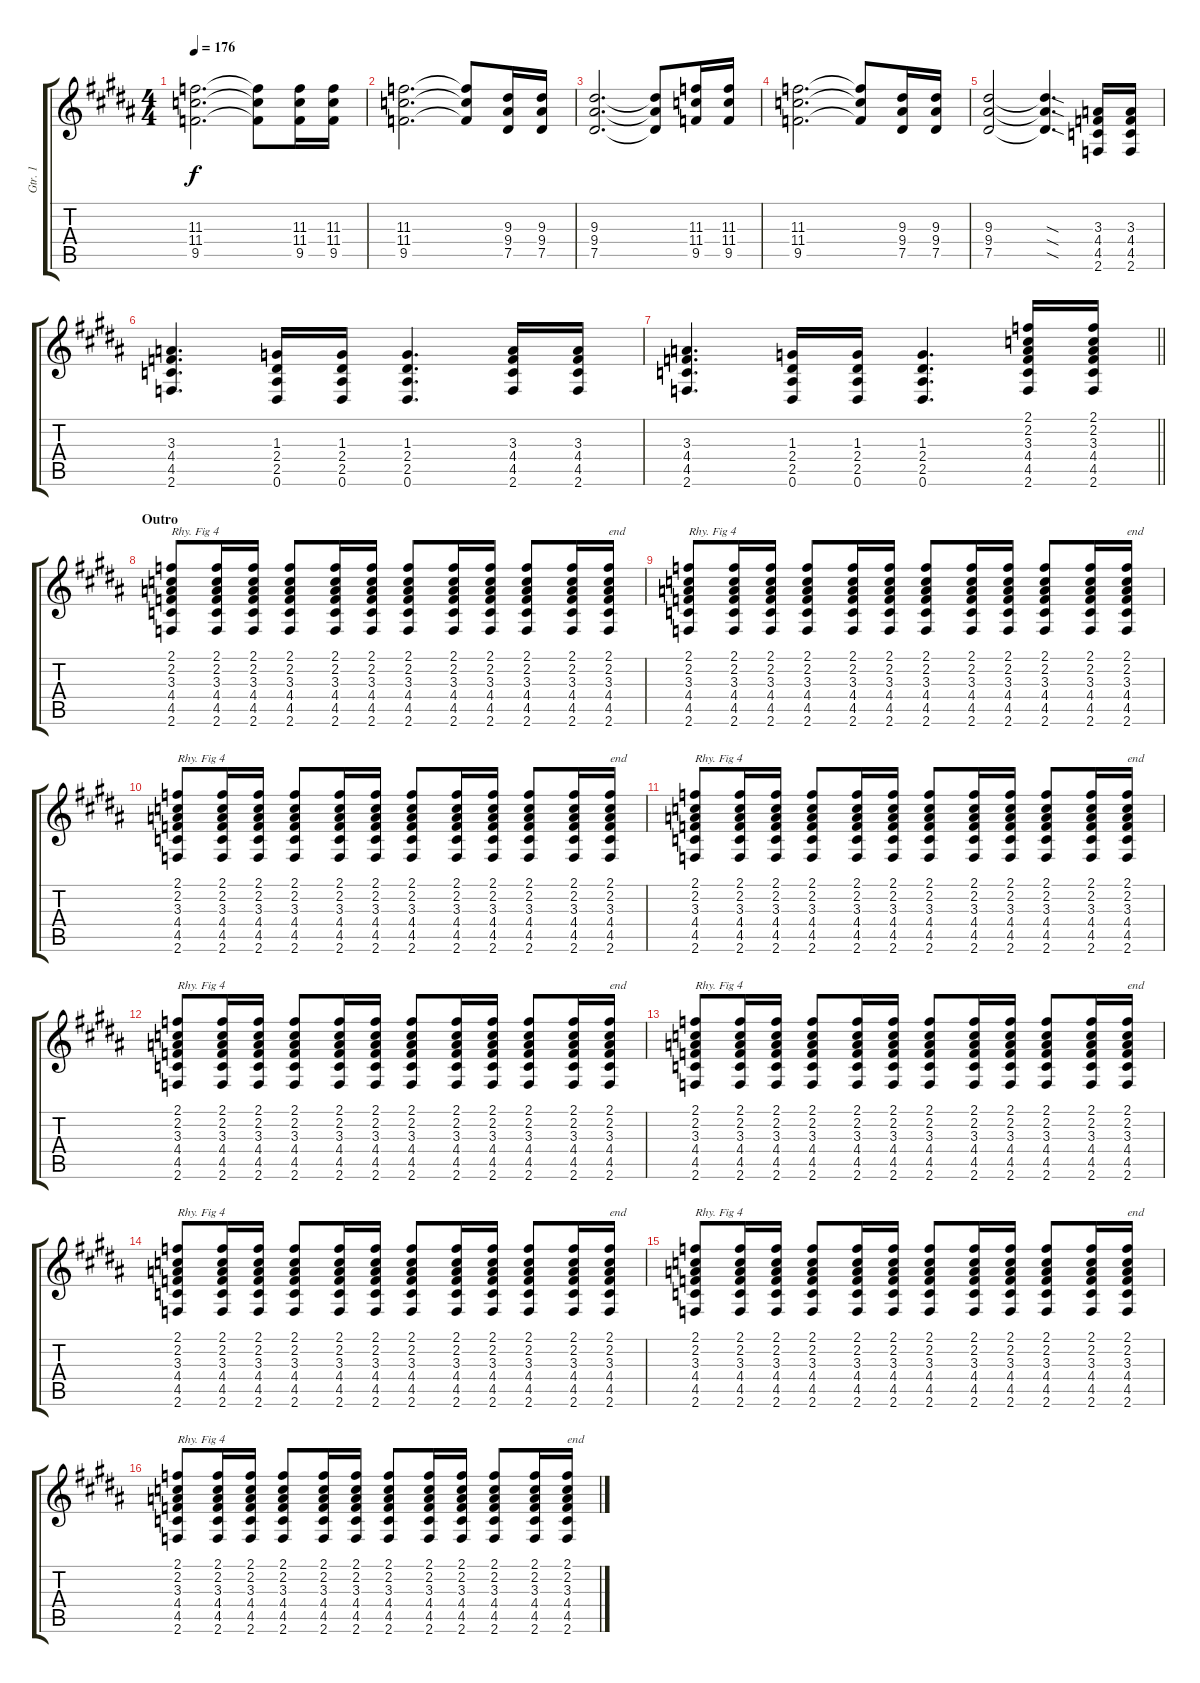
\track ("Gtr. 1" "Gtr. 1") {instrument overdrivenguitar}
\staff {score tabs}
\tuning (Eb4 Bb3 Gb3 Db3 Ab2 Eb2) {hide}
\ts (4 4)
\tempo 176
\clef g2
\ks b
(11.3{t} 11.4{t} 9.5{t}).2{d dy f} (11.3{t} 11.4{t} 9.5{t}).8 (11.3 11.4 9.5).16 (11.3 11.4 9.5).16 |
(11.3 11.4 9.5).2{d} (11.3{t} 11.4{t} 9.5{t}).8 (9.3 9.4 7.5).16 (9.3 9.4 7.5).16 |
(9.3 9.4 7.5).2{d} (9.3{t} 9.4{t} 7.5{t}).8 (11.3 11.4 9.5).16 (11.3 11.4 9.5).16 |
(11.3 11.4 9.5).2{d} (11.3{t} 11.4{t} 9.5{t}).8 (9.3 9.4 7.5).16 (9.3 9.4 7.5).16 |
(9.3 9.4 7.5).2 (9.3{sod t} 9.4{sod t} 7.5{sod t}).4{d} (3.3 4.4 4.5 2.6).16 (3.3 4.4 4.5 2.6).16 |
(3.3 4.4 4.5 2.6).4{d} (1.3 2.4 2.5 0.6).16 (1.3 2.4 2.5 0.6).16 (1.3 2.4 2.5 0.6).4{d} (3.3 4.4 4.5 2.6).16 (3.3 4.4 4.5 2.6).16 |
\barLineRight lightlight
(3.3 4.4 4.5 2.6).4{d} (1.3 2.4 2.5 0.6).16 (1.3 2.4 2.5 0.6).16 (1.3 2.4 2.5 0.6).4{d} (2.1 2.2 3.3 4.4 4.5 2.6).16 (2.1 2.2 3.3 4.4 4.5 2.6).16 |
\section ("" "Outro")
(2.1 2.2 3.3 4.4 4.5 2.6).8{txt "Rhy. Fig 4"} (2.1 2.2 3.3 4.4 4.5 2.6).16 (2.1 2.2 3.3 4.4 4.5 2.6).16 (2.1 2.2 3.3 4.4 4.5 2.6).8 (2.1 2.2 3.3 4.4 4.5 2.6).16 (2.1 2.2 3.3 4.4 4.5 2.6).16 (2.1 2.2 3.3 4.4 4.5 2.6).8 (2.1 2.2 3.3 4.4 4.5 2.6).16 (2.1 2.2 3.3 4.4 4.5 2.6).16 (2.1 2.2 3.3 4.4 4.5 2.6).8 (2.1 2.2 3.3 4.4 4.5 2.6).16 (2.1 2.2 3.3 4.4 4.5 2.6).16{txt "end"} |
(2.1 2.2 3.3 4.4 4.5 2.6).8{txt "Rhy. Fig 4"} (2.1 2.2 3.3 4.4 4.5 2.6).16 (2.1 2.2 3.3 4.4 4.5 2.6).16 (2.1 2.2 3.3 4.4 4.5 2.6).8 (2.1 2.2 3.3 4.4 4.5 2.6).16 (2.1 2.2 3.3 4.4 4.5 2.6).16 (2.1 2.2 3.3 4.4 4.5 2.6).8 (2.1 2.2 3.3 4.4 4.5 2.6).16 (2.1 2.2 3.3 4.4 4.5 2.6).16 (2.1 2.2 3.3 4.4 4.5 2.6).8 (2.1 2.2 3.3 4.4 4.5 2.6).16 (2.1 2.2 3.3 4.4 4.5 2.6).16{txt "end"} |
(2.1 2.2 3.3 4.4 4.5 2.6).8{txt "Rhy. Fig 4"} (2.1 2.2 3.3 4.4 4.5 2.6).16 (2.1 2.2 3.3 4.4 4.5 2.6).16 (2.1 2.2 3.3 4.4 4.5 2.6).8 (2.1 2.2 3.3 4.4 4.5 2.6).16 (2.1 2.2 3.3 4.4 4.5 2.6).16 (2.1 2.2 3.3 4.4 4.5 2.6).8 (2.1 2.2 3.3 4.4 4.5 2.6).16 (2.1 2.2 3.3 4.4 4.5 2.6).16 (2.1 2.2 3.3 4.4 4.5 2.6).8 (2.1 2.2 3.3 4.4 4.5 2.6).16 (2.1 2.2 3.3 4.4 4.5 2.6).16{txt "end"} |
(2.1 2.2 3.3 4.4 4.5 2.6).8{txt "Rhy. Fig 4"} (2.1 2.2 3.3 4.4 4.5 2.6).16 (2.1 2.2 3.3 4.4 4.5 2.6).16 (2.1 2.2 3.3 4.4 4.5 2.6).8 (2.1 2.2 3.3 4.4 4.5 2.6).16 (2.1 2.2 3.3 4.4 4.5 2.6).16 (2.1 2.2 3.3 4.4 4.5 2.6).8 (2.1 2.2 3.3 4.4 4.5 2.6).16 (2.1 2.2 3.3 4.4 4.5 2.6).16 (2.1 2.2 3.3 4.4 4.5 2.6).8 (2.1 2.2 3.3 4.4 4.5 2.6).16 (2.1 2.2 3.3 4.4 4.5 2.6).16{txt "end"} |
(2.1 2.2 3.3 4.4 4.5 2.6).8{txt "Rhy. Fig 4"} (2.1 2.2 3.3 4.4 4.5 2.6).16 (2.1 2.2 3.3 4.4 4.5 2.6).16 (2.1 2.2 3.3 4.4 4.5 2.6).8 (2.1 2.2 3.3 4.4 4.5 2.6).16 (2.1 2.2 3.3 4.4 4.5 2.6).16 (2.1 2.2 3.3 4.4 4.5 2.6).8 (2.1 2.2 3.3 4.4 4.5 2.6).16 (2.1 2.2 3.3 4.4 4.5 2.6).16 (2.1 2.2 3.3 4.4 4.5 2.6).8 (2.1 2.2 3.3 4.4 4.5 2.6).16 (2.1 2.2 3.3 4.4 4.5 2.6).16{txt "end"} |
(2.1 2.2 3.3 4.4 4.5 2.6).8{txt "Rhy. Fig 4"} (2.1 2.2 3.3 4.4 4.5 2.6).16 (2.1 2.2 3.3 4.4 4.5 2.6).16 (2.1 2.2 3.3 4.4 4.5 2.6).8 (2.1 2.2 3.3 4.4 4.5 2.6).16 (2.1 2.2 3.3 4.4 4.5 2.6).16 (2.1 2.2 3.3 4.4 4.5 2.6).8 (2.1 2.2 3.3 4.4 4.5 2.6).16 (2.1 2.2 3.3 4.4 4.5 2.6).16 (2.1 2.2 3.3 4.4 4.5 2.6).8 (2.1 2.2 3.3 4.4 4.5 2.6).16 (2.1 2.2 3.3 4.4 4.5 2.6).16{txt "end"} |
(2.1 2.2 3.3 4.4 4.5 2.6).8{txt "Rhy. Fig 4"} (2.1 2.2 3.3 4.4 4.5 2.6).16 (2.1 2.2 3.3 4.4 4.5 2.6).16 (2.1 2.2 3.3 4.4 4.5 2.6).8 (2.1 2.2 3.3 4.4 4.5 2.6).16 (2.1 2.2 3.3 4.4 4.5 2.6).16 (2.1 2.2 3.3 4.4 4.5 2.6).8 (2.1 2.2 3.3 4.4 4.5 2.6).16 (2.1 2.2 3.3 4.4 4.5 2.6).16 (2.1 2.2 3.3 4.4 4.5 2.6).8 (2.1 2.2 3.3 4.4 4.5 2.6).16 (2.1 2.2 3.3 4.4 4.5 2.6).16{txt "end"} |
(2.1 2.2 3.3 4.4 4.5 2.6).8{txt "Rhy. Fig 4"} (2.1 2.2 3.3 4.4 4.5 2.6).16 (2.1 2.2 3.3 4.4 4.5 2.6).16 (2.1 2.2 3.3 4.4 4.5 2.6).8 (2.1 2.2 3.3 4.4 4.5 2.6).16 (2.1 2.2 3.3 4.4 4.5 2.6).16 (2.1 2.2 3.3 4.4 4.5 2.6).8 (2.1 2.2 3.3 4.4 4.5 2.6).16 (2.1 2.2 3.3 4.4 4.5 2.6).16 (2.1 2.2 3.3 4.4 4.5 2.6).8 (2.1 2.2 3.3 4.4 4.5 2.6).16 (2.1 2.2 3.3 4.4 4.5 2.6).16{txt "end"} |
(2.1 2.2 3.3 4.4 4.5 2.6).8{txt "Rhy. Fig 4"} (2.1 2.2 3.3 4.4 4.5 2.6).16 (2.1 2.2 3.3 4.4 4.5 2.6).16 (2.1 2.2 3.3 4.4 4.5 2.6).8 (2.1 2.2 3.3 4.4 4.5 2.6).16 (2.1 2.2 3.3 4.4 4.5 2.6).16 (2.1 2.2 3.3 4.4 4.5 2.6).8 (2.1 2.2 3.3 4.4 4.5 2.6).16 (2.1 2.2 3.3 4.4 4.5 2.6).16 (2.1 2.2 3.3 4.4 4.5 2.6).8 (2.1 2.2 3.3 4.4 4.5 2.6).16 (2.1 2.2 3.3 4.4 4.5 2.6).16{txt "end"}
